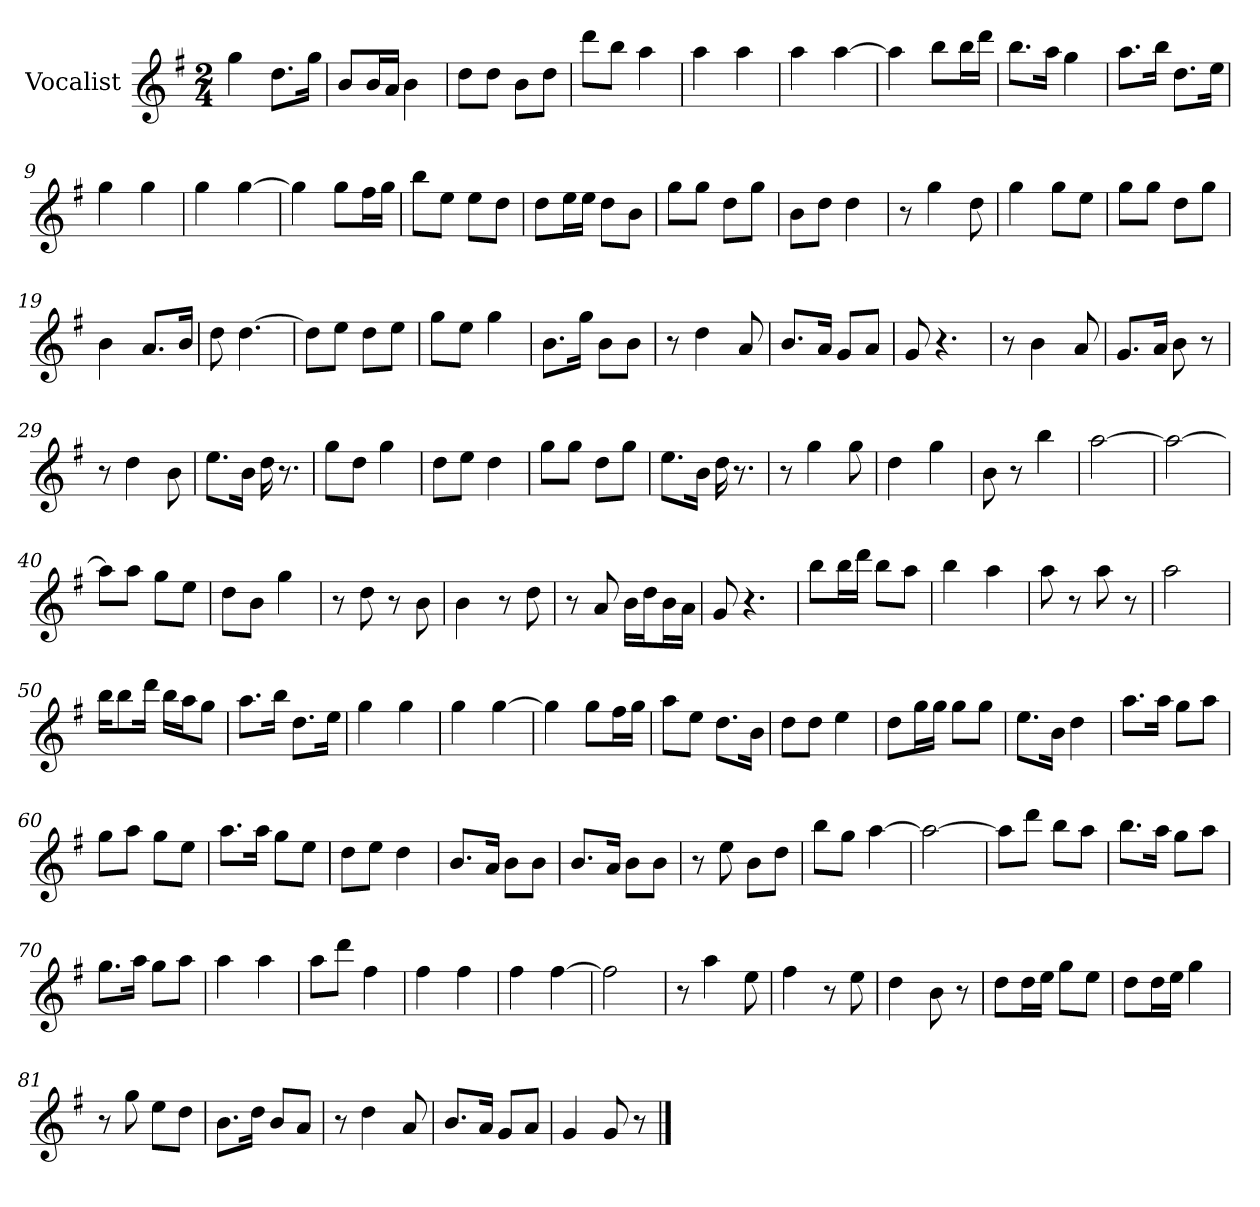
**kern
*part1
*staff1
*I"Vocalist
*k[f#]
*G:
*M2/4
=
4gg
8.ddL
16ggJk
=1
8bL
16bL
16aJJ
4b
=2
8ddL
8ddJ
8bL
8ddJ
=3
8dddL
8bbJ
4aa
=4
4aa
4aa
=5
4aa
[4aa
=6
4aa]
8bbL
16bbL
16dddJJ
=7
8.bbL
16aaJk
4gg
=8
8.aaL
16bbJk
8.ddL
16eeJk
=9
4gg
4gg
=10
4gg
[4gg
=11
4gg]
8ggL
16ff#L
16ggJJ
=12
8bbL
8eeJ
8eeL
8ddJ
=13
8ddL
16eeL
16eeJJ
8ddL
8bJ
=14
8ggL
8ggJ
8ddL
8ggJ
=15
8bL
8ddJ
4dd
=16
8r
4gg
8dd
=17
4gg
8ggL
8eeJ
=18
8ggL
8ggJ
8ddL
8ggJ
=19
4b
8.aL
16bJk
=20
8dd
[4.dd
=21
8ddL]
8eeJ
8ddL
8eeJ
=22
8ggL
8eeJ
4gg
=23
8.bL
16ggJk
8bL
8bJ
=24
8r
4dd
8a
=25
8.bL
16aJk
8gL
8aJ
=26
8g
4.r
=27
8r
4b
8a
=28
8.gL
16aJk
8b
8r
=29
8r
4dd
8b
=30
8.eeL
16bJk
16dd
8.r
=31
8ggL
8ddJ
4gg
=32
8ddL
8eeJ
4dd
=33
8ggL
8ggJ
8ddL
8ggJ
=34
8.eeL
16bJk
16dd
8.r
=35
8r
4gg
8gg
=36
4dd
4gg
=37
8b
8r
4bb
=38
[2aa
=39
2aa_
=40
8aaL]
8aaJ
8ggL
8eeJ
=41
8ddL
8bJ
4gg
=42
8r
8dd
8r
8b
=43
4b
8r
8dd
=44
8r
8a
16bLL
16ddJ
16bL
16aJJ
=45
8g
4.r
=46
8bbL
16bbL
16dddJJ
8bbL
8aaJ
=47
4bb
4aa
=48
8aa
8r
8aa
8r
=49
2aa
=50
16bbKL
8bb
16dddJk
16bbLL
16aaJ
8ggJ
=51
8.aaL
16bbJk
8.ddL
16eeJk
=52
4gg
4gg
=53
4gg
[4gg
=54
4gg]
8ggL
16ff#L
16ggJJ
=55
8aaL
8eeJ
8.ddL
16bJk
=56
8ddL
8ddJ
4ee
=57
8ddL
16ggL
16ggJJ
8ggL
8ggJ
=58
8.eeL
16bJk
4dd
=59
8.aaL
16aaJk
8ggL
8aaJ
=60
8ggL
8aaJ
8ggL
8eeJ
=61
8.aaL
16aaJk
8ggL
8eeJ
=62
8ddL
8eeJ
4dd
=63
8.bL
16aJk
8bL
8bJ
=64
8.bL
16aJk
8bL
8bJ
=65
8r
8ee
8bL
8ddJ
=66
8bbL
8ggJ
[4aa
=67
2aa_
=68
8aaL]
8dddJ
8bbL
8aaJ
=69
8.bbL
16aaJk
8ggL
8aaJ
=70
8.ggL
16aaJk
8ggL
8aaJ
=71
4aa
4aa
=72
8aaL
8dddJ
4ff#
=73
4ff#
4ff#
=74
4ff#
[4ff#
=75
2ff#]
=76
8r
4aa
8ee
=77
4ff#
8r
8ee
=78
4dd
8b
8r
=79
8ddL
16ddL
16eeJJ
8ggL
8eeJ
=80
8ddL
16ddL
16eeJJ
4gg
=81
8r
8gg
8eeL
8ddJ
=82
8.bL
16ddJk
8bL
8aJ
=83
8r
4dd
8a
=84
8.bL
16aJk
8gL
8aJ
=85
4g
8g
8r
==
*-
